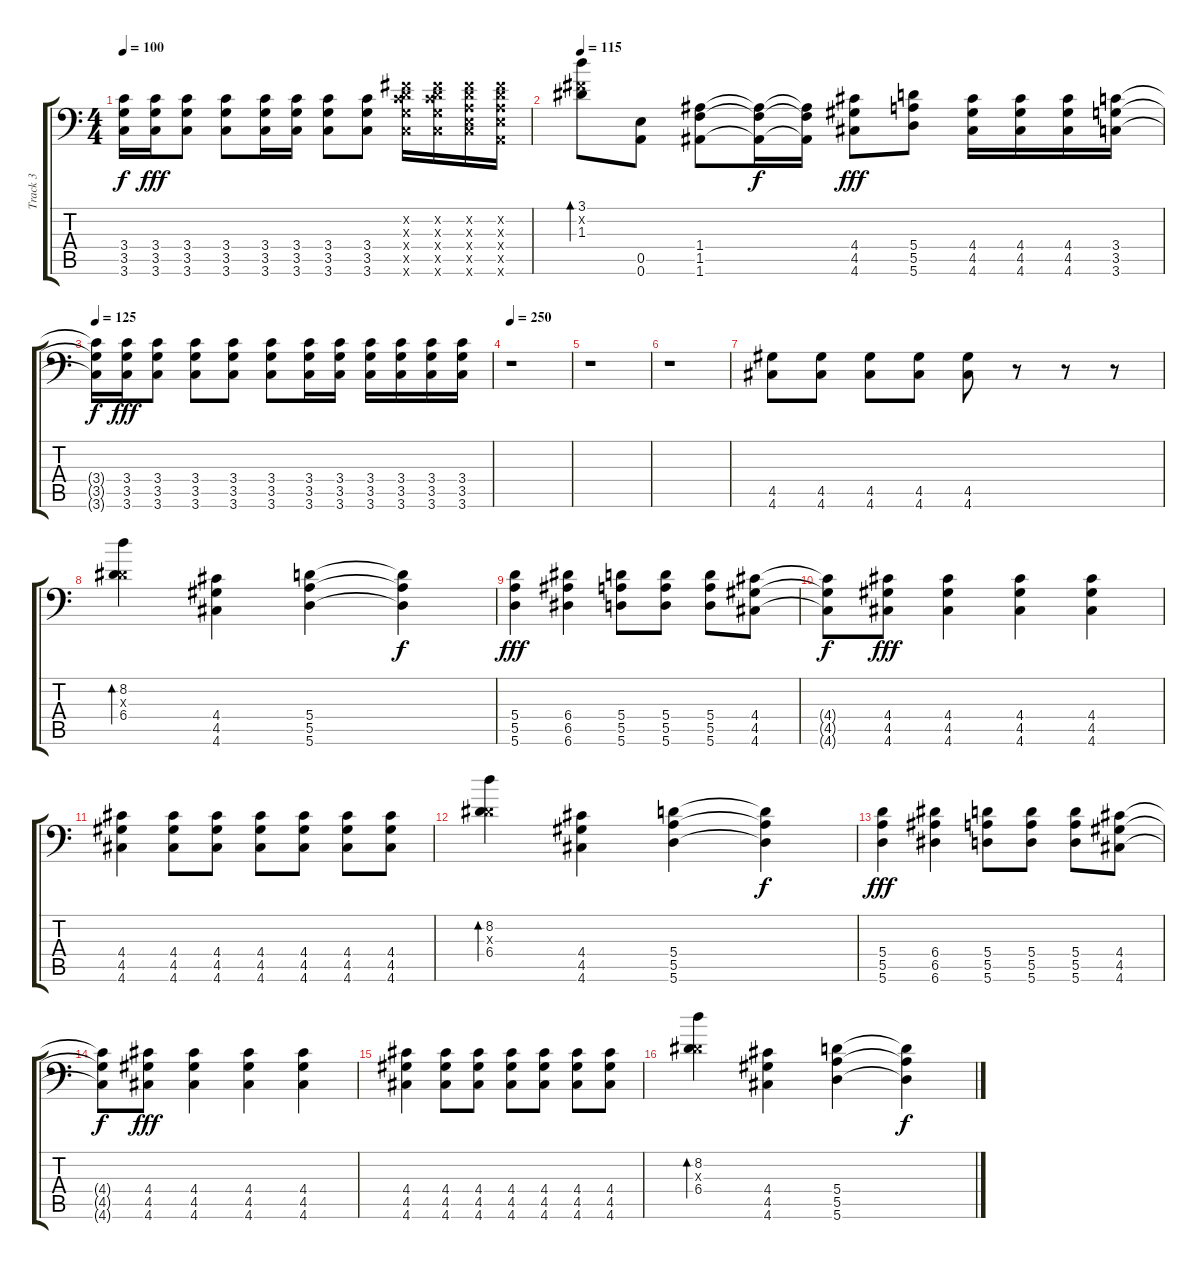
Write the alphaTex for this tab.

\track ("Track 3" "Track 3") {instrument distortionguitar}
\staff {score tabs}
\tuning (B3 Gb3 D3 A2 E2 A1) {hide}
\ts (4 4)
\tempo 100
\clef f4
\ks c
(3.4{t} 3.5{t} 3.6{t}).16{dy f} (3.4 3.5 3.6).16{dy fff} (3.4 3.5 3.6).8 (3.4 3.5 3.6).8 (3.4 3.5 3.6).16 (3.4 3.5 3.6).16 (3.4 3.5 3.6).8 (3.4 3.5 3.6).8 (0.2{x} 0.3{x} 3.4{x} 3.5{x} 3.6{x}).16 (0.2{x} 0.3{x} 3.4{x} 3.5{x} 3.6{x}).16 (0.2{x} 0.3{x} 0.4{x} 0.5{x} 3.6{x}).16 (0.2{x} 0.3{x} 0.4{x} 0.5{x} 0.6{x}).16 |
\tempo 115
(3.1 0.2{x} 1.3).8{bd 60} (0.5 0.6).8 (1.4 1.5 1.6).8 (1.4{t} 1.5{t} 1.6{t}).16{dy f} (1.4{t} 1.5{t} 1.6{t}).16 (4.4 4.5 4.6).8{dy fff} (5.4 5.5 5.6).8 (4.4 4.5 4.6).16 (4.4 4.5 4.6).16 (4.4 4.5 4.6).16 (3.4 3.5 3.6).16 |
\tempo 125
(3.4{t} 3.5{t} 3.6{t}).16{dy f} (3.4 3.5 3.6).16{dy fff} (3.4 3.5 3.6).8 (3.4 3.5 3.6).8 (3.4 3.5 3.6).8 (3.4 3.5 3.6).8 (3.4 3.5 3.6).16 (3.4 3.5 3.6).16 (3.4 3.5 3.6).16 (3.4 3.5 3.6).16 (3.4 3.5 3.6).16 (3.4 3.5 3.6).16 |
\tempo 250
r.1 |
r.1 |
r.1 |
(4.5 4.6).8 (4.5 4.6).8 (4.5 4.6).8 (4.5 4.6).8 (4.5 4.6).8 r.8 r.8 r.8 |
(8.2 0.3{x} 6.4).4{bd 120} (4.4 4.5 4.6).4 (5.4 5.5 5.6).4 (5.4{t} 5.5{t} 5.6{t}).4{dy f} |
(5.4 5.5 5.6).4{dy fff} (6.4 6.5 6.6).4 (5.4 5.5 5.6).8 (5.4 5.5 5.6).8 (5.4 5.5 5.6).8 (4.4 4.5 4.6).8 |
(4.4{t} 4.5{t} 4.6{t}).8{dy f} (4.4 4.5 4.6).8{dy fff} (4.4 4.5 4.6).4 (4.4 4.5 4.6).4 (4.4 4.5 4.6).4 |
(4.4 4.5 4.6).4 (4.4 4.5 4.6).8 (4.4 4.5 4.6).8 (4.4 4.5 4.6).8 (4.4 4.5 4.6).8 (4.4 4.5 4.6).8 (4.4 4.5 4.6).8 |
(8.2 0.3{x} 6.4).4{bd 120} (4.4 4.5 4.6).4 (5.4 5.5 5.6).4 (5.4{t} 5.5{t} 5.6{t}).4{dy f} |
(5.4 5.5 5.6).4{dy fff} (6.4 6.5 6.6).4 (5.4 5.5 5.6).8 (5.4 5.5 5.6).8 (5.4 5.5 5.6).8 (4.4 4.5 4.6).8 |
(4.4{t} 4.5{t} 4.6{t}).8{dy f} (4.4 4.5 4.6).8{dy fff} (4.4 4.5 4.6).4 (4.4 4.5 4.6).4 (4.4 4.5 4.6).4 |
(4.4 4.5 4.6).4 (4.4 4.5 4.6).8 (4.4 4.5 4.6).8 (4.4 4.5 4.6).8 (4.4 4.5 4.6).8 (4.4 4.5 4.6).8 (4.4 4.5 4.6).8 |
(8.2 0.3{x} 6.4).4{bd 120} (4.4 4.5 4.6).4 (5.4 5.5 5.6).4 (5.4{t} 5.5{t} 5.6{t}).4{dy f}
